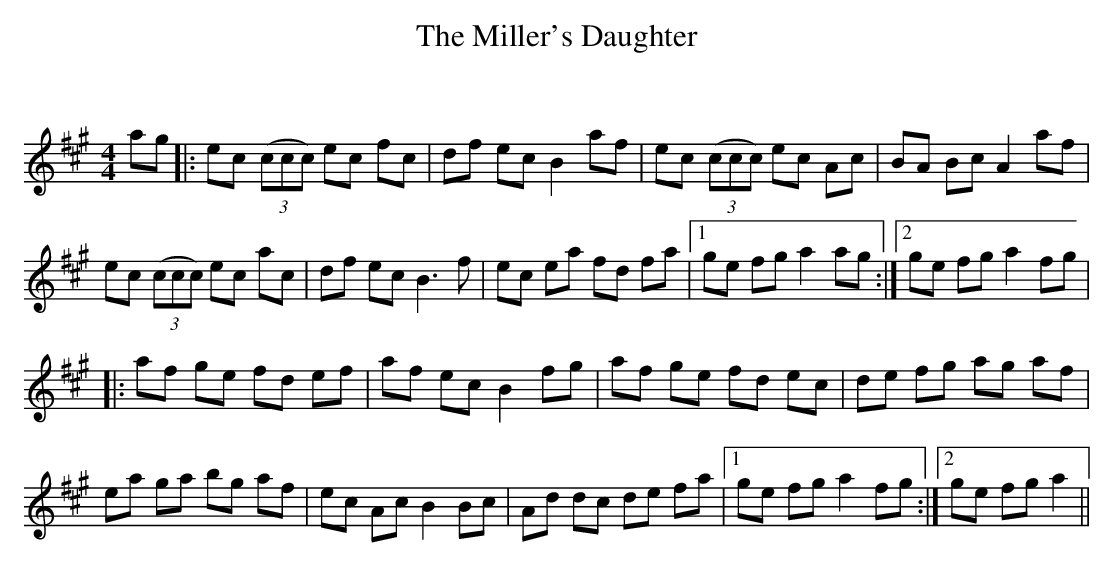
X:1
T: The Miller's Daughter
C:
Q: 232
K:A
M:4/4
L:1/8
ag|:ec ((3ccc) ec fc|df ec B2 af|ec ((3ccc) ec Ac|BA Bc A2 af|
ec ((3ccc) ec ac|df ec B3f|ec ea fd fa|1ge fg a2 ag:|2ge fg a2 fg|
|:af ge fd ef|af ec B2 fg|af ge fd ec|de fg ag af|
ea ga bg af|ec Ac B2 Bc|Ad dc de fa|1ge fg a2 fg:|2ge fg a2||
